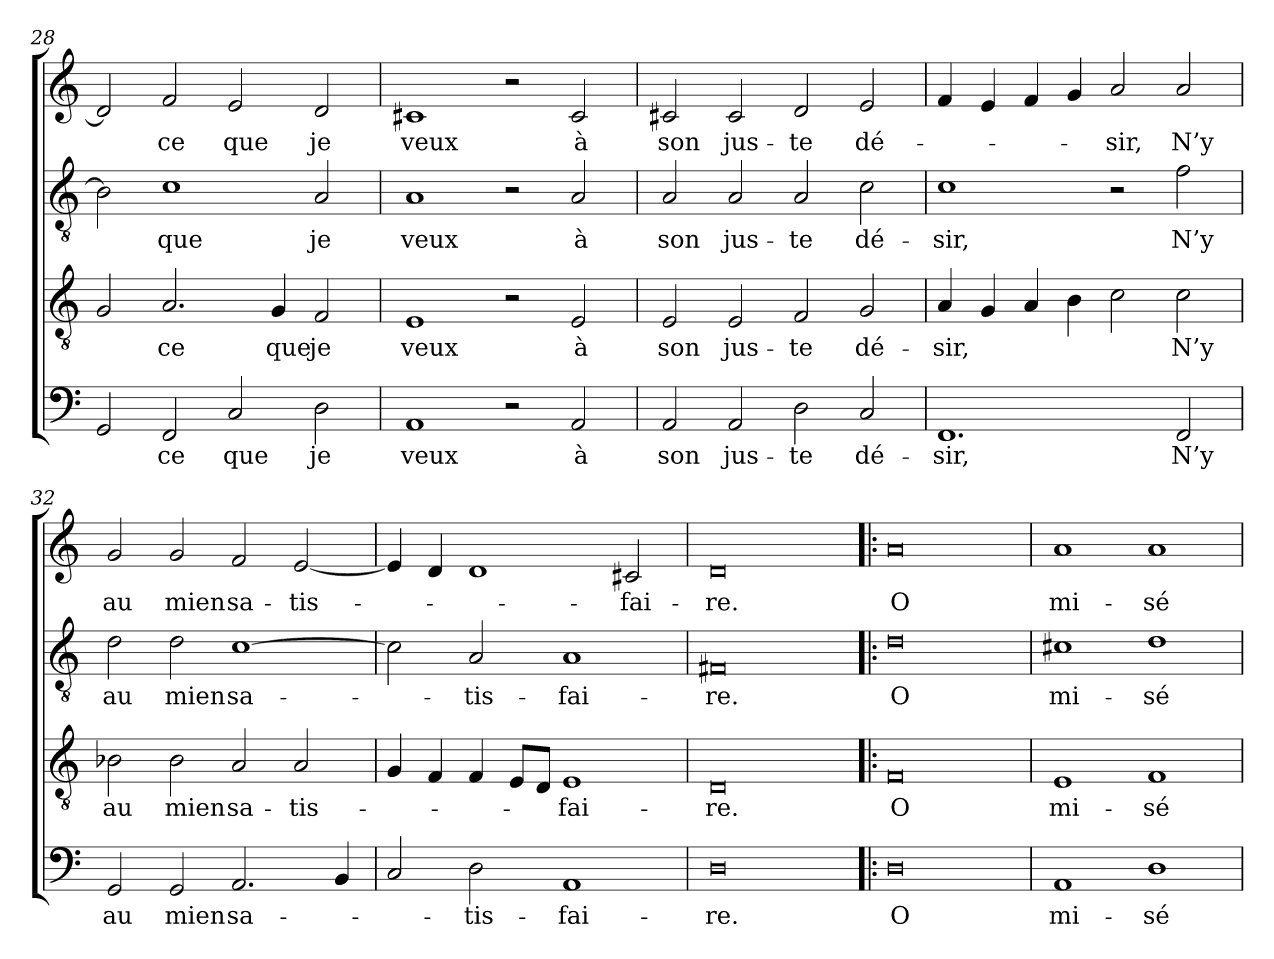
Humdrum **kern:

**kern	**text	**kern	**text	**kern	**text	**kern	**text
*part4	*part4	*part3	*part3	*part2	*part2	*part1	*part1
*staff4	*staff4	*staff3	*staff3	*staff2	*staff2	*staff1	*staff1
!!LO:LB:g=z
*clefF4	*	*clefGv2	*	*clefGv2	*	*clefG2	*
*k[]	*	*k[]	*	*k[]	*	*k[]	*
=28	=28	=28	=28	=28	=28	=28	=28
2GG	.	2G	.	2B-]	.	2d]	.
2FF	ce	2.A	ce	1c	que	2f	ce
2C	que	.	.	.	.	2e	que
.	.	4G	que	.	.	.	.
2D	je	2F	je	2A	je	2d	je
=29	=29	=29	=29	=29	=29	=29	=29
1AA	veux	1E	veux	1A	veux	1c#X	veux
2r	.	2r	.	2r	.	2r	.
2AA	à	2E	à	2A	à	2c#	à
=30	=30	=30	=30	=30	=30	=30	=30
2AA	son	2E	son	2A	son	2c#X	son
2AA	jus-	2E	jus-	2A	jus-	2c#	jus-
2D	-te	2F	-te	2A	-te	2d	-te
2C	dé-	2G	dé-	2c	dé-	2e	dé-
=31	=31	=31	=31	=31	=31	=31	=31
1.FF	-sir,	4A	-sir,	1c	-sir,	4f	.
.	.	4G	.	.	.	4e	.
.	.	4A	.	.	.	4f	.
.	.	4B	.	.	.	4g	.
.	.	2c	.	2r	.	2a	-sir,
2FF	N’y	2c	N’y	2f	N’y	2a	N’y
!!LO:LB:g=z
=32	=32	=32	=32	=32	=32	=32	=32
2GG	au	2B-X	au	2d	au	2g	au
2GG	mien	2B-	mien	2d	mien	2g	mien
2.AA	sa-	2A	sa-	[1c	sa-	2f	sa-
.	.	2A	-tis-	.	.	[2e	-tis-
4BB	.	.	.	.	.	.	.
=33	=33	=33	=33	=33	=33	=33	=33
2C	.	4G	.	2c]	.	4e]	.
.	.	4F	.	.	.	4d	.
2D	-tis-	4F	.	2A	-tis-	1d	.
.	.	8EL	.	.	.	.	.
.	.	8DJ	.	.	.	.	.
1AA	-fai-	1E	-fai-	1A	-fai-	.	.
.	.	.	.	.	.	2c#X	-fai-
=34	=34	=34	=34	=34	=34	=34	=34
0D	-re.	0D	-re.	0F#X	-re.	0d	-re.
=35!|:	=35!|:	=35!|:	=35!|:	=35!|:	=35!|:	=35!|:	=35!|:
0D	O	0F	O	0d	O	0a	O
=36	=36	=36	=36	=36	=36	=36	=36
1AA	mi-	1E	mi-	1c#X	mi-	1a	mi-
1D	-sé-	1F	-sé-	1d	-sé-	1a	-sé-
=	=	=	=	=	=	=	=
*-	*-	*-	*-	*-	*-	*-	*-
